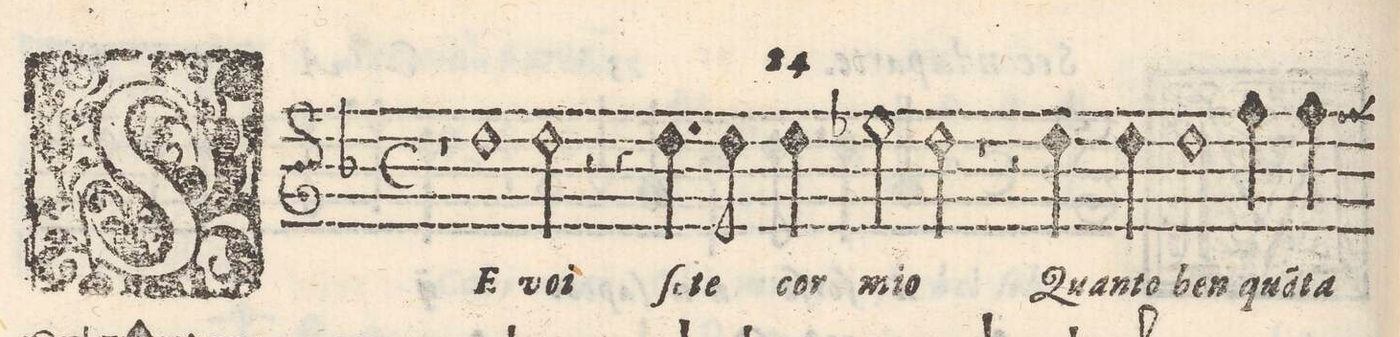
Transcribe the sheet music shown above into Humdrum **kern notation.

**kern	**text
*I"CANTO	*
*clefG2	*
*k[b-]	*
*met(C)	*
*M2/1	*
1r	.
1dd	SE
=2-	=2-
2dd\	voi
2r	.
4r	.
4.dd\	ſe-
8dd\	-te
4dd\	cor
=3-	=3-
2ee-X\	mi-
2dd\	-o
1r	.
=4-	=4-
2r	.
4dd\	Quan-
4dd\	-to
1dd	ben
=5-	=5-
4ff\	quã(n)-
4ff\	-ta
*-	*-
